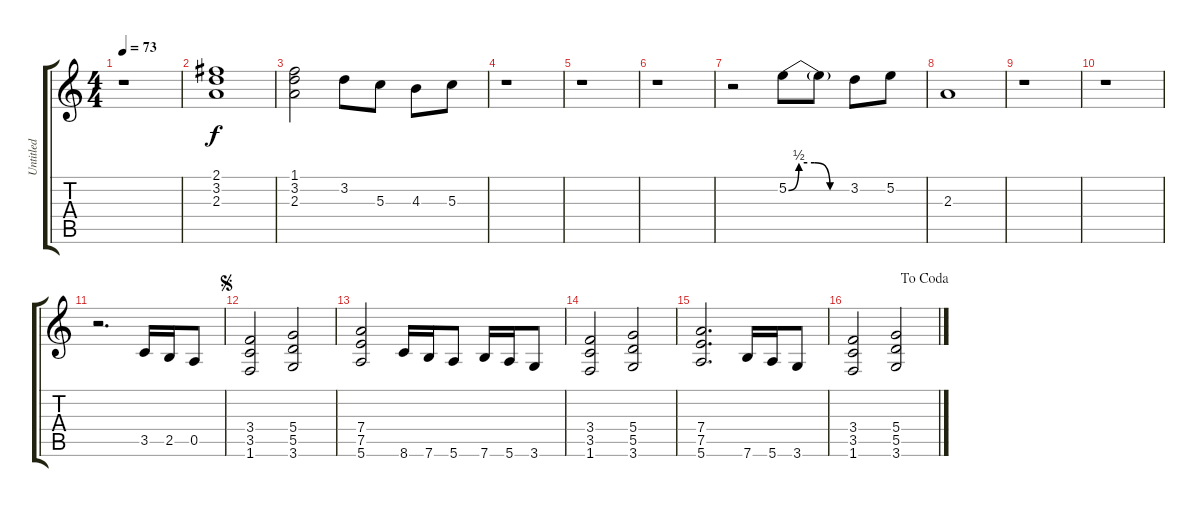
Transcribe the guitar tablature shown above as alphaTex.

\track ("Untitled" "Untitled") {instrument distortionguitar}
\staff {score tabs}
\tuning (E4 B3 G3 D3 A2 E2) {hide}
\ts (4 4)
\tempo 73
\clef g2
\ks c
r.1{dy f} |
(2.1 3.2 2.3).1 |
(1.1 3.2 2.3).2 3.2.8 5.3.8 4.3.8 5.3.8 |
r.1 |
r.1 |
r.1 |
r.2 5.2{be (custom 0 0 10 2 25 2 40 0 60 0)}.8 5.2{t}.8 3.2.8 5.2.8 |
2.3.1 |
r.1 |
r.1 |
r.2{d} 3.5.16 2.5.16 0.5.8 |
\jump segno
(3.4 3.5 1.6).2 (5.4 5.5 3.6).2 |
(7.4 7.5 5.6).2 8.6.16 7.6.16 5.6.8 7.6.16 5.6.16 3.6.8 |
(3.4 3.5 1.6).2 (5.4 5.5 3.6).2 |
(7.4 7.5 5.6).2{d} 7.6.16 5.6.16 3.6.8 |
\jump dacoda
(3.4 3.5 1.6).2 (5.4 5.5 3.6).2
